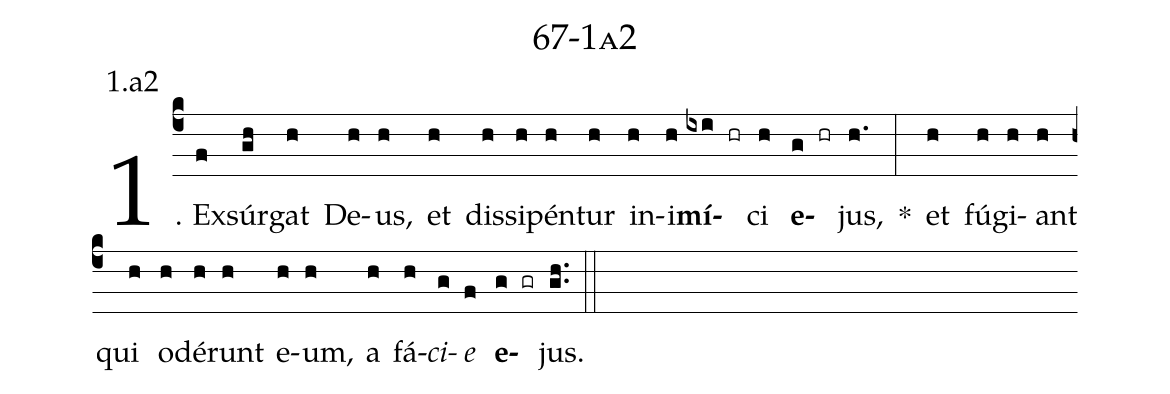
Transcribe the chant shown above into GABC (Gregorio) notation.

name: 67-1a2;
annotation: 1.a2;
%%
(c4)1. Ex(f)súr(gh)gat(h) De(h)us,(h) et(h) dis(h)si(h)pén(h)tur(h) in(h)i(h)<b>mí</b>(ixi hr)ci(h) <b>e</b>(g hr)jus,(h.) *(:) et(h) fú(h)gi(h)ant(h) qui(h) o(h)dé(h)runt(h) e(h)um,(h) a(h) fá(h)<i>ci</i>(g)<i>e</i>(f) <b>e</b>(g gr)jus.(gh..) (::)
